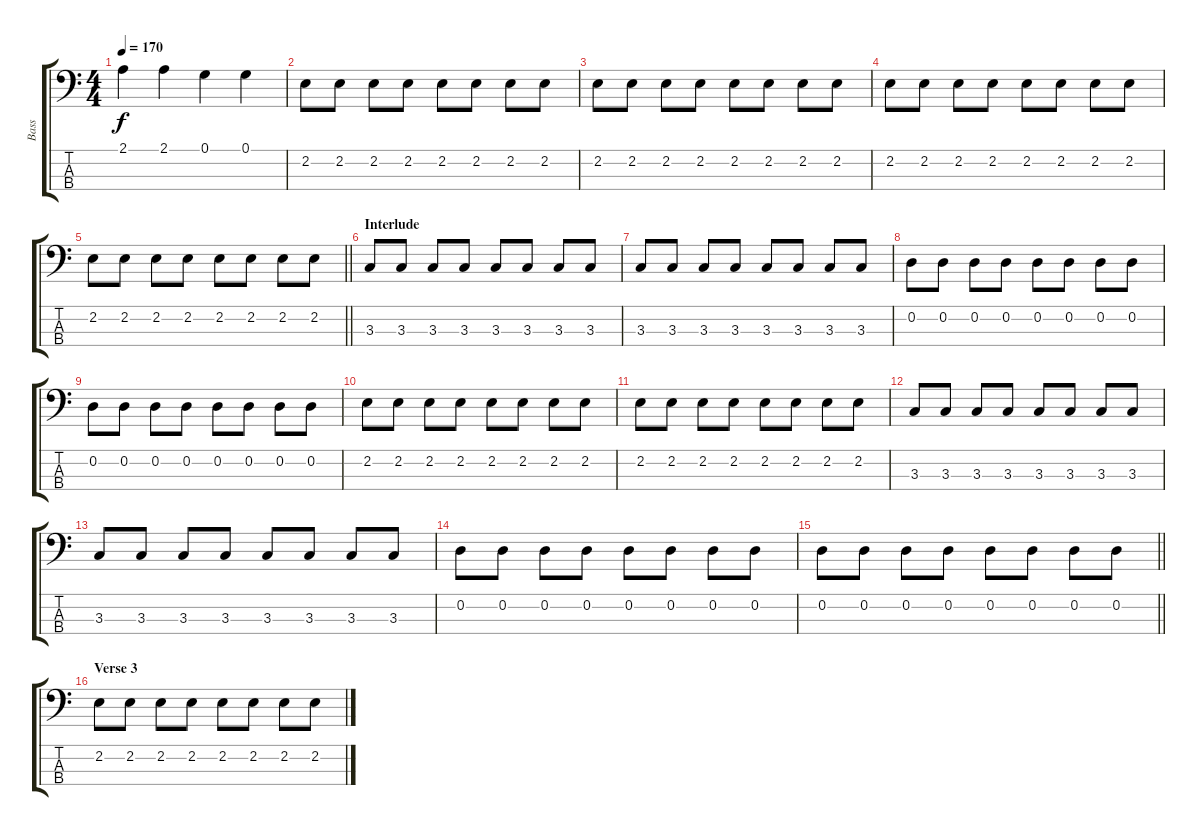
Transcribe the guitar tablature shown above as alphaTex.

\track ("Bass" "Bass") {instrument electricbassfinger}
\staff {score tabs}
\tuning (G2 D2 A1 E1) {hide}
\ts (4 4)
\tempo 170
\clef f4
\ks c
2.1.4{dy f} 2.1.4 0.1.4 0.1.4 |
2.2.8 2.2.8 2.2.8 2.2.8 2.2.8 2.2.8 2.2.8 2.2.8 |
2.2.8 2.2.8 2.2.8 2.2.8 2.2.8 2.2.8 2.2.8 2.2.8 |
2.2.8 2.2.8 2.2.8 2.2.8 2.2.8 2.2.8 2.2.8 2.2.8 |
\barLineRight lightlight
2.2.8 2.2.8 2.2.8 2.2.8 2.2.8 2.2.8 2.2.8 2.2.8 |
\section ("" "Interlude")
3.3.8 3.3.8 3.3.8 3.3.8 3.3.8 3.3.8 3.3.8 3.3.8 |
3.3.8 3.3.8 3.3.8 3.3.8 3.3.8 3.3.8 3.3.8 3.3.8 |
0.2.8 0.2.8 0.2.8 0.2.8 0.2.8 0.2.8 0.2.8 0.2.8 |
0.2.8 0.2.8 0.2.8 0.2.8 0.2.8 0.2.8 0.2.8 0.2.8 |
2.2.8 2.2.8 2.2.8 2.2.8 2.2.8 2.2.8 2.2.8 2.2.8 |
2.2.8 2.2.8 2.2.8 2.2.8 2.2.8 2.2.8 2.2.8 2.2.8 |
3.3.8 3.3.8 3.3.8 3.3.8 3.3.8 3.3.8 3.3.8 3.3.8 |
3.3.8 3.3.8 3.3.8 3.3.8 3.3.8 3.3.8 3.3.8 3.3.8 |
0.2.8 0.2.8 0.2.8 0.2.8 0.2.8 0.2.8 0.2.8 0.2.8 |
\barLineRight lightlight
0.2.8 0.2.8 0.2.8 0.2.8 0.2.8 0.2.8 0.2.8 0.2.8 |
\section ("" "Verse 3")
2.2.8 2.2.8 2.2.8 2.2.8 2.2.8 2.2.8 2.2.8 2.2.8
